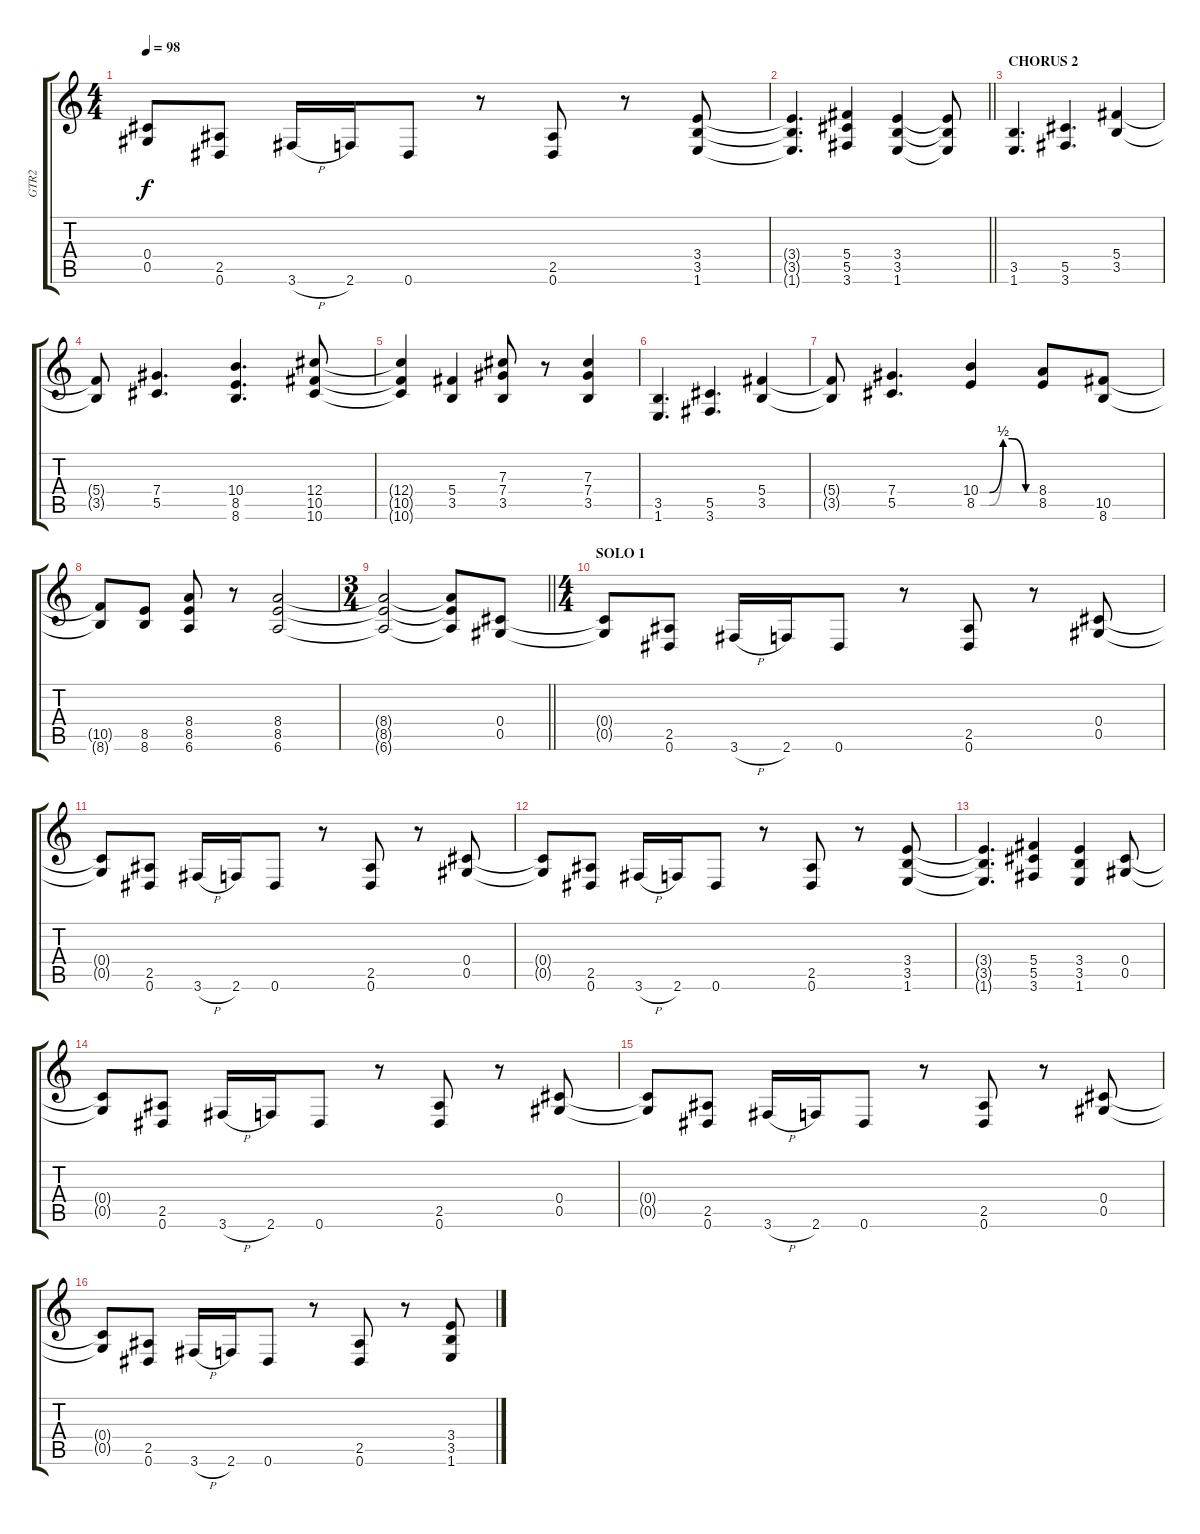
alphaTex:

\track ("GTR2" "GTR2") {instrument distortionguitar}
\staff {score tabs}
\tuning (Eb4 Bb3 Gb3 Db3 Ab2 Eb2) {hide}
\ts (4 4)
\tempo 98
\clef g2
\ks c
(0.4{t} 0.5{t}).8{dy f} (2.5 0.6).8 3.6{h}.16 2.6.16 0.6.8 r.8 (2.5 0.6).8 r.8 (3.4 3.5 1.6).8 |
\barLineRight lightlight
(3.4{t} 3.5{t} 1.6{t}).4{d} (5.4 5.5 3.6).4 (3.4 3.5 1.6).4 (3.4{t} 3.5{t} 1.6{t}).8 |
\section ("" "CHORUS 2")
(3.5 1.6).4{d} (5.5 3.6).4{d} (5.4 3.5).4 |
(5.4{t} 3.5{t}).8 (7.4 5.5).4{d} (10.4 8.5 8.6).4{d} (12.4 10.5 10.6).8 |
(12.4{t} 10.5{t} 10.6{t}).4 (5.4 3.5).4 (7.3 7.4 3.5).8 r.8 (7.3 7.4 3.5).4 |
(3.5 1.6).4{d} (5.5 3.6).4{d} (5.4 3.5).4 |
(5.4{t} 3.5{t}).8 (7.4 5.5).4{d} (10.4{be (custom 0 0 10 0 25 2 35 2 50 0 60 0)} 8.5{be (custom 0 0 10 0 25 2 35 2 50 0 60 0)}).4 (8.4 8.5).8 (10.5 8.6).8 |
(10.5{t} 8.6{t}).8 (8.5 8.6).8 (8.4 8.5 6.6).8 r.8 (8.4 8.5 6.6).2 |
\ts (3 4)
\barLineRight lightlight
(8.4{t} 8.5{t} 6.6{t}).2 (8.4{t} 8.5{t} 6.6{t}).8 (0.4 0.5).8 |
\ts (4 4)
\section ("" "SOLO 1")
(0.4{t} 0.5{t}).8 (2.5 0.6).8 3.6{h}.16 2.6.16 0.6.8 r.8 (2.5 0.6).8 r.8 (0.4 0.5).8 |
(0.4{t} 0.5{t}).8 (2.5 0.6).8 3.6{h}.16 2.6.16 0.6.8 r.8 (2.5 0.6).8 r.8 (0.4 0.5).8 |
(0.4{t} 0.5{t}).8 (2.5 0.6).8 3.6{h}.16 2.6.16 0.6.8 r.8 (2.5 0.6).8 r.8 (3.4 3.5 1.6).8 |
(3.4{t} 3.5{t} 1.6{t}).4{d} (5.4 5.5 3.6).4 (3.4 3.5 1.6).4 (0.4 0.5).8 |
(0.4{t} 0.5{t}).8 (2.5 0.6).8 3.6{h}.16 2.6.16 0.6.8 r.8 (2.5 0.6).8 r.8 (0.4 0.5).8 |
(0.4{t} 0.5{t}).8 (2.5 0.6).8 3.6{h}.16 2.6.16 0.6.8 r.8 (2.5 0.6).8 r.8 (0.4 0.5).8 |
(0.4{t} 0.5{t}).8 (2.5 0.6).8 3.6{h}.16 2.6.16 0.6.8 r.8 (2.5 0.6).8 r.8 (3.4 3.5 1.6).8
